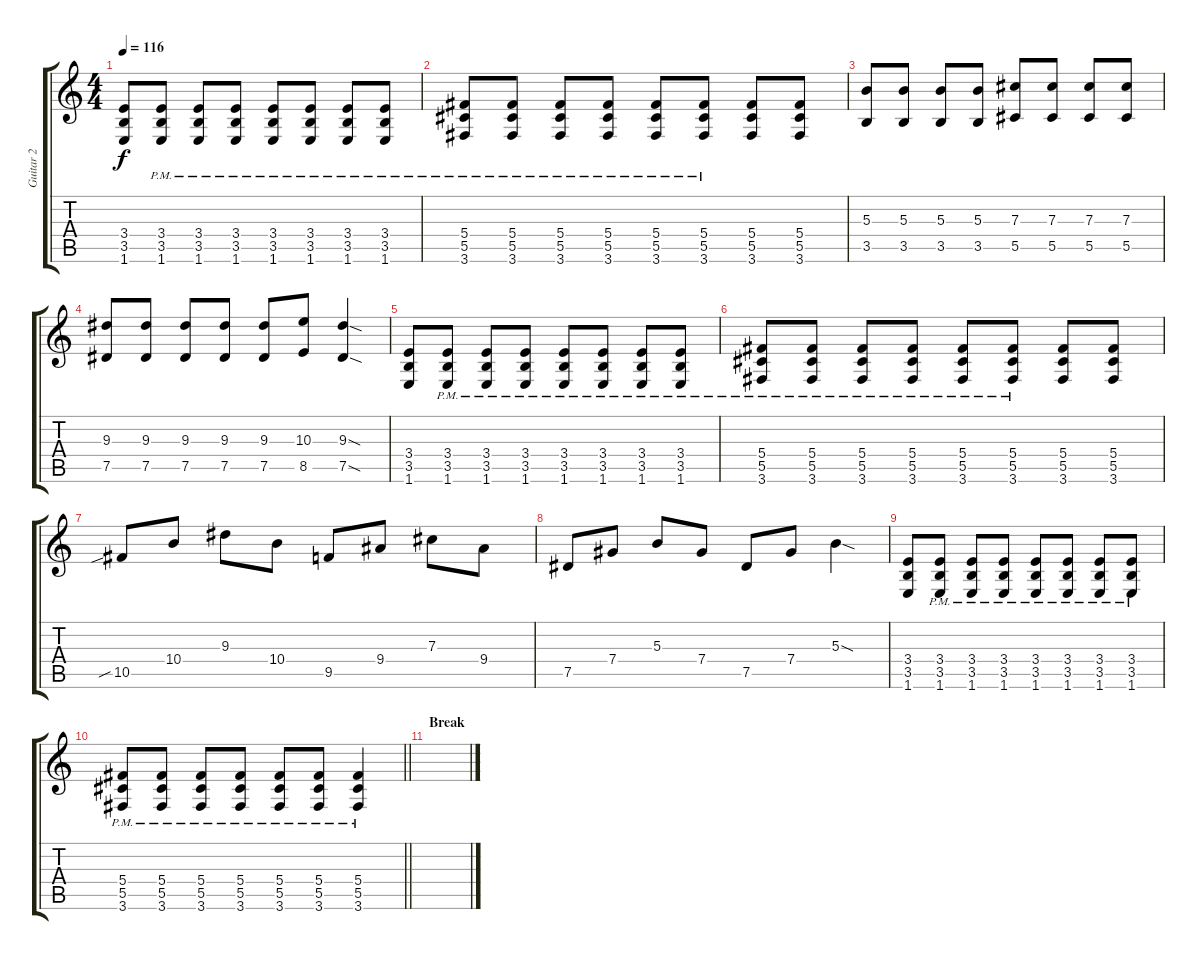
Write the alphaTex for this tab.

\track ("Guitar 2" "Guitar 2") {instrument distortionguitar}
\staff {score tabs}
\tuning (Eb4 Bb3 Gb3 Db3 Ab2 Eb2) {hide}
\ts (4 4)
\tempo 116
\clef g2
\ks c
(3.4 3.5 1.6).8{dy f} (3.4{pm} 3.5{pm} 1.6{pm}).8 (3.4{pm} 3.5{pm} 1.6{pm}).8 (3.4{pm} 3.5{pm} 1.6{pm}).8 (3.4{pm} 3.5{pm} 1.6{pm}).8 (3.4{pm} 3.5{pm} 1.6{pm}).8 (3.4{pm} 3.5{pm} 1.6{pm}).8 (3.4{pm} 3.5{pm} 1.6{pm}).8 |
(5.4{pm} 5.5{pm} 3.6{pm}).8 (5.4{pm} 5.5{pm} 3.6{pm}).8 (5.4{pm} 5.5{pm} 3.6{pm}).8 (5.4{pm} 5.5{pm} 3.6{pm}).8 (5.4{pm} 5.5{pm} 3.6{pm}).8 (5.4{pm} 5.5{pm} 3.6{pm}).8 (5.4 5.5 3.6).8 (5.4 5.5 3.6).8 |
(5.3 3.5).8 (5.3 3.5).8 (5.3 3.5).8 (5.3 3.5).8 (7.3 5.5).8 (7.3 5.5).8 (7.3 5.5).8 (7.3 5.5).8 |
(9.3 7.5).8 (9.3 7.5).8 (9.3 7.5).8 (9.3 7.5).8 (9.3 7.5).8 (10.3 8.5).8 (9.3{sod} 7.5{sod}).4 |
(3.4 3.5 1.6).8 (3.4{pm} 3.5{pm} 1.6{pm}).8 (3.4{pm} 3.5{pm} 1.6{pm}).8 (3.4{pm} 3.5{pm} 1.6{pm}).8 (3.4{pm} 3.5{pm} 1.6{pm}).8 (3.4{pm} 3.5{pm} 1.6{pm}).8 (3.4{pm} 3.5{pm} 1.6{pm}).8 (3.4{pm} 3.5{pm} 1.6{pm}).8 |
(5.4{pm} 5.5{pm} 3.6{pm}).8 (5.4{pm} 5.5{pm} 3.6{pm}).8 (5.4{pm} 5.5{pm} 3.6{pm}).8 (5.4{pm} 5.5{pm} 3.6{pm}).8 (5.4{pm} 5.5{pm} 3.6{pm}).8 (5.4{pm} 5.5{pm} 3.6{pm}).8 (5.4 5.5 3.6).8 (5.4 5.5 3.6).8 |
10.5{sib}.8 10.4.8 9.3.8 10.4.8 9.5.8 9.4.8 7.3.8 9.4.8 |
7.5.8 7.4.8 5.3.8 7.4.8 7.5.8 7.4.8 5.3{sod}.4 |
(3.4 3.5 1.6).8 (3.4{pm} 3.5{pm} 1.6{pm}).8 (3.4{pm} 3.5{pm} 1.6{pm}).8 (3.4{pm} 3.5{pm} 1.6{pm}).8 (3.4{pm} 3.5{pm} 1.6{pm}).8 (3.4{pm} 3.5{pm} 1.6{pm}).8 (3.4{pm} 3.5{pm} 1.6{pm}).8 (3.4{pm} 3.5{pm} 1.6{pm}).8 |
\barLineRight lightlight
(5.4{pm} 5.5{pm} 3.6{pm}).8 (5.4{pm} 5.5{pm} 3.6{pm}).8 (5.4{pm} 5.5{pm} 3.6{pm}).8 (5.4{pm} 5.5{pm} 3.6{pm}).8 (5.4{pm} 5.5{pm} 3.6{pm}).8 (5.4{pm} 5.5{pm} 3.6{pm}).8 (5.4{pm} 5.5{pm} 3.6{pm}).4 |
\section ("" "Break")
